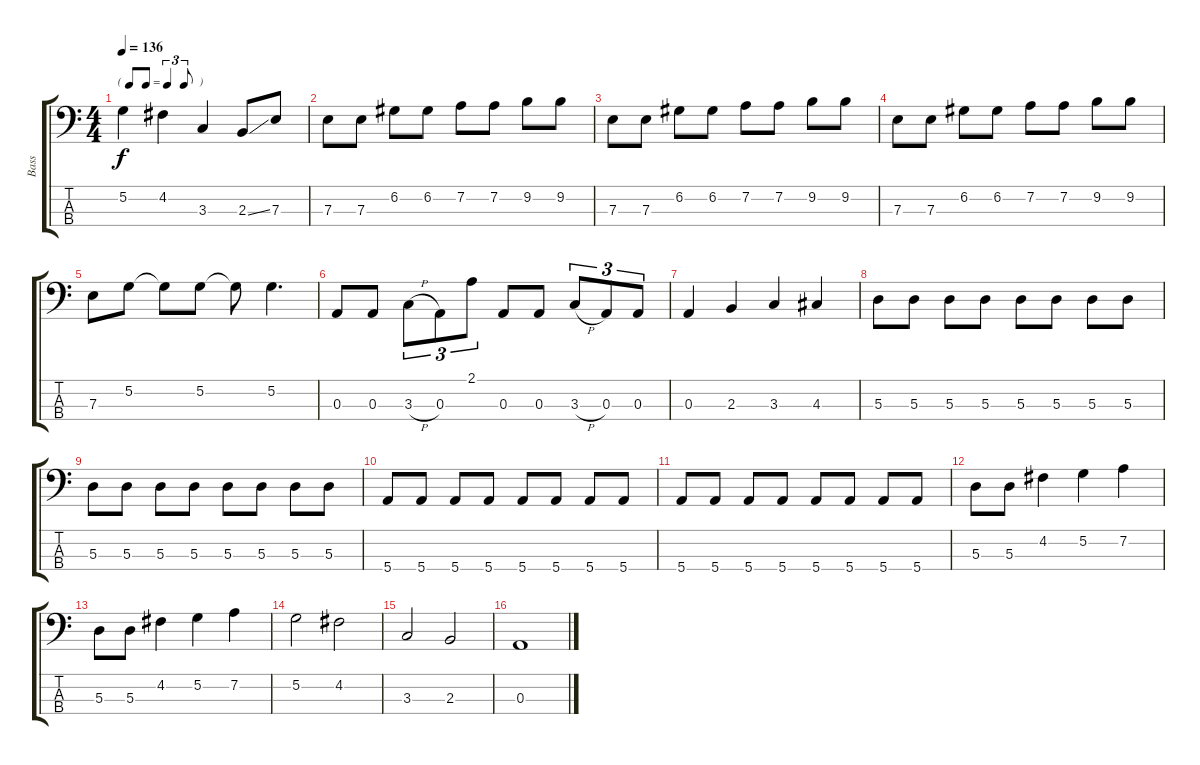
\track ("Bass" "Bass") {instrument electricbassfinger}
\staff {score tabs}
\tuning (G2 D2 A1 E1) {hide}
\ts (4 4)
\tf triplet8th
\tempo 136
\clef f4
\ks c
5.2.4{dy f} 4.2.4 3.3.4 2.3{ss}.8 7.3.8 |
7.3.8 7.3.8 6.2.8 6.2.8 7.2.8 7.2.8 9.2.8 9.2.8 |
7.3.8 7.3.8 6.2.8 6.2.8 7.2.8 7.2.8 9.2.8 9.2.8 |
7.3.8 7.3.8 6.2.8 6.2.8 7.2.8 7.2.8 9.2.8 9.2.8 |
7.3.8 5.2.8 5.2{t}.8 5.2.8 5.2{t}.8 5.2.4{d} |
0.3.8 0.3.8 3.3{h}.8{tu (3 2)} 0.3.8{tu (3 2)} 2.1.8{tu (3 2)} 0.3.8 0.3.8 3.3{h}.8{tu (3 2)} 0.3.8{tu (3 2)} 0.3.8{tu (3 2)} |
0.3.4 2.3.4 3.3.4 4.3.4 |
5.3.8 5.3.8 5.3.8 5.3.8 5.3.8 5.3.8 5.3.8 5.3.8 |
5.3.8 5.3.8 5.3.8 5.3.8 5.3.8 5.3.8 5.3.8 5.3.8 |
5.4.8 5.4.8 5.4.8 5.4.8 5.4.8 5.4.8 5.4.8 5.4.8 |
5.4.8 5.4.8 5.4.8 5.4.8 5.4.8 5.4.8 5.4.8 5.4.8 |
5.3.8 5.3.8 4.2.4 5.2.4 7.2.4 |
5.3.8 5.3.8 4.2.4 5.2.4 7.2.4 |
5.2.2 4.2.2 |
3.3.2 2.3.2 |
0.3.1
